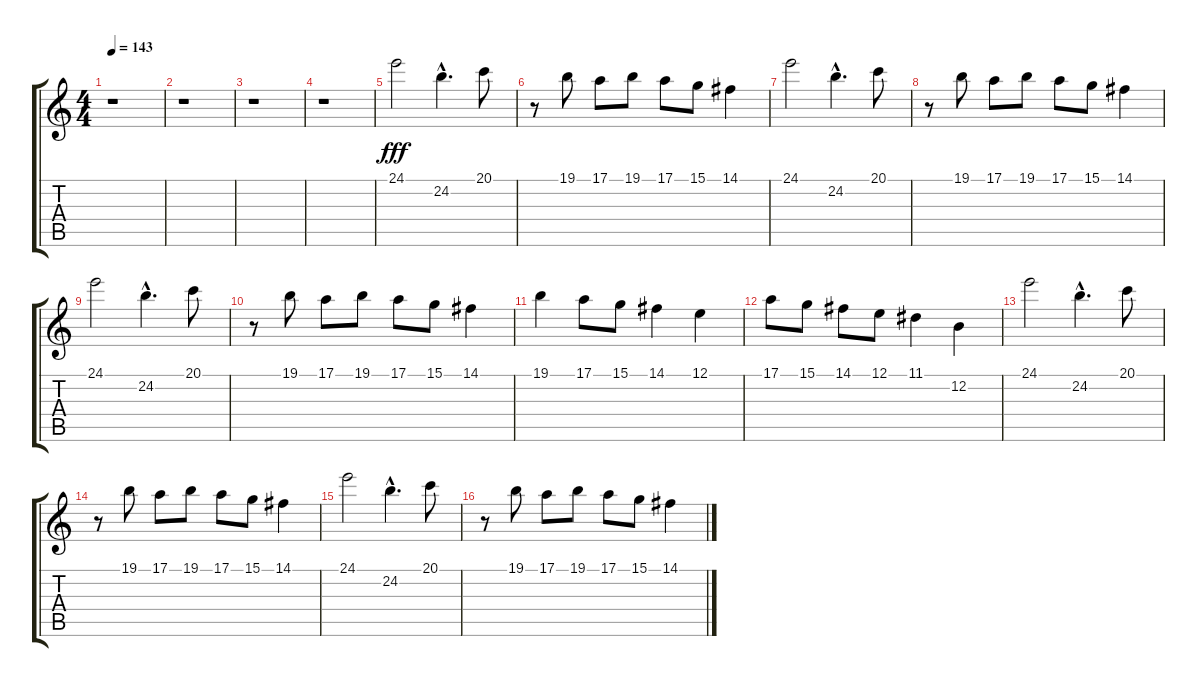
\track "" {instrument glockenspiel}
\staff {score tabs}
\tuning (E4 B3 G3 D3 A2 E2) {hide}
\ts (4 4)
\tempo 143
\clef g2
\ks c
r.1{dy fff instrument glockenspiel} |
r.1 |
r.1 |
r.1 |
24.1.2 24.2{hac}.4{d} 20.1.8 |
r.8 19.1.8 17.1.8 19.1.8 17.1.8 15.1.8 14.1.4 |
24.1.2 24.2{hac}.4{d} 20.1.8 |
r.8 19.1.8 17.1.8 19.1.8 17.1.8 15.1.8 14.1.4 |
24.1.2 24.2{hac}.4{d} 20.1.8 |
r.8 19.1.8 17.1.8 19.1.8 17.1.8 15.1.8 14.1.4 |
19.1.4 17.1.8 15.1.8 14.1.4 12.1.4 |
17.1.8 15.1.8 14.1.8 12.1.8 11.1.4 12.2.4 |
24.1.2 24.2{hac}.4{d} 20.1.8 |
r.8 19.1.8 17.1.8 19.1.8 17.1.8 15.1.8 14.1.4 |
24.1.2 24.2{hac}.4{d} 20.1.8 |
r.8 19.1.8 17.1.8 19.1.8 17.1.8 15.1.8 14.1.4
